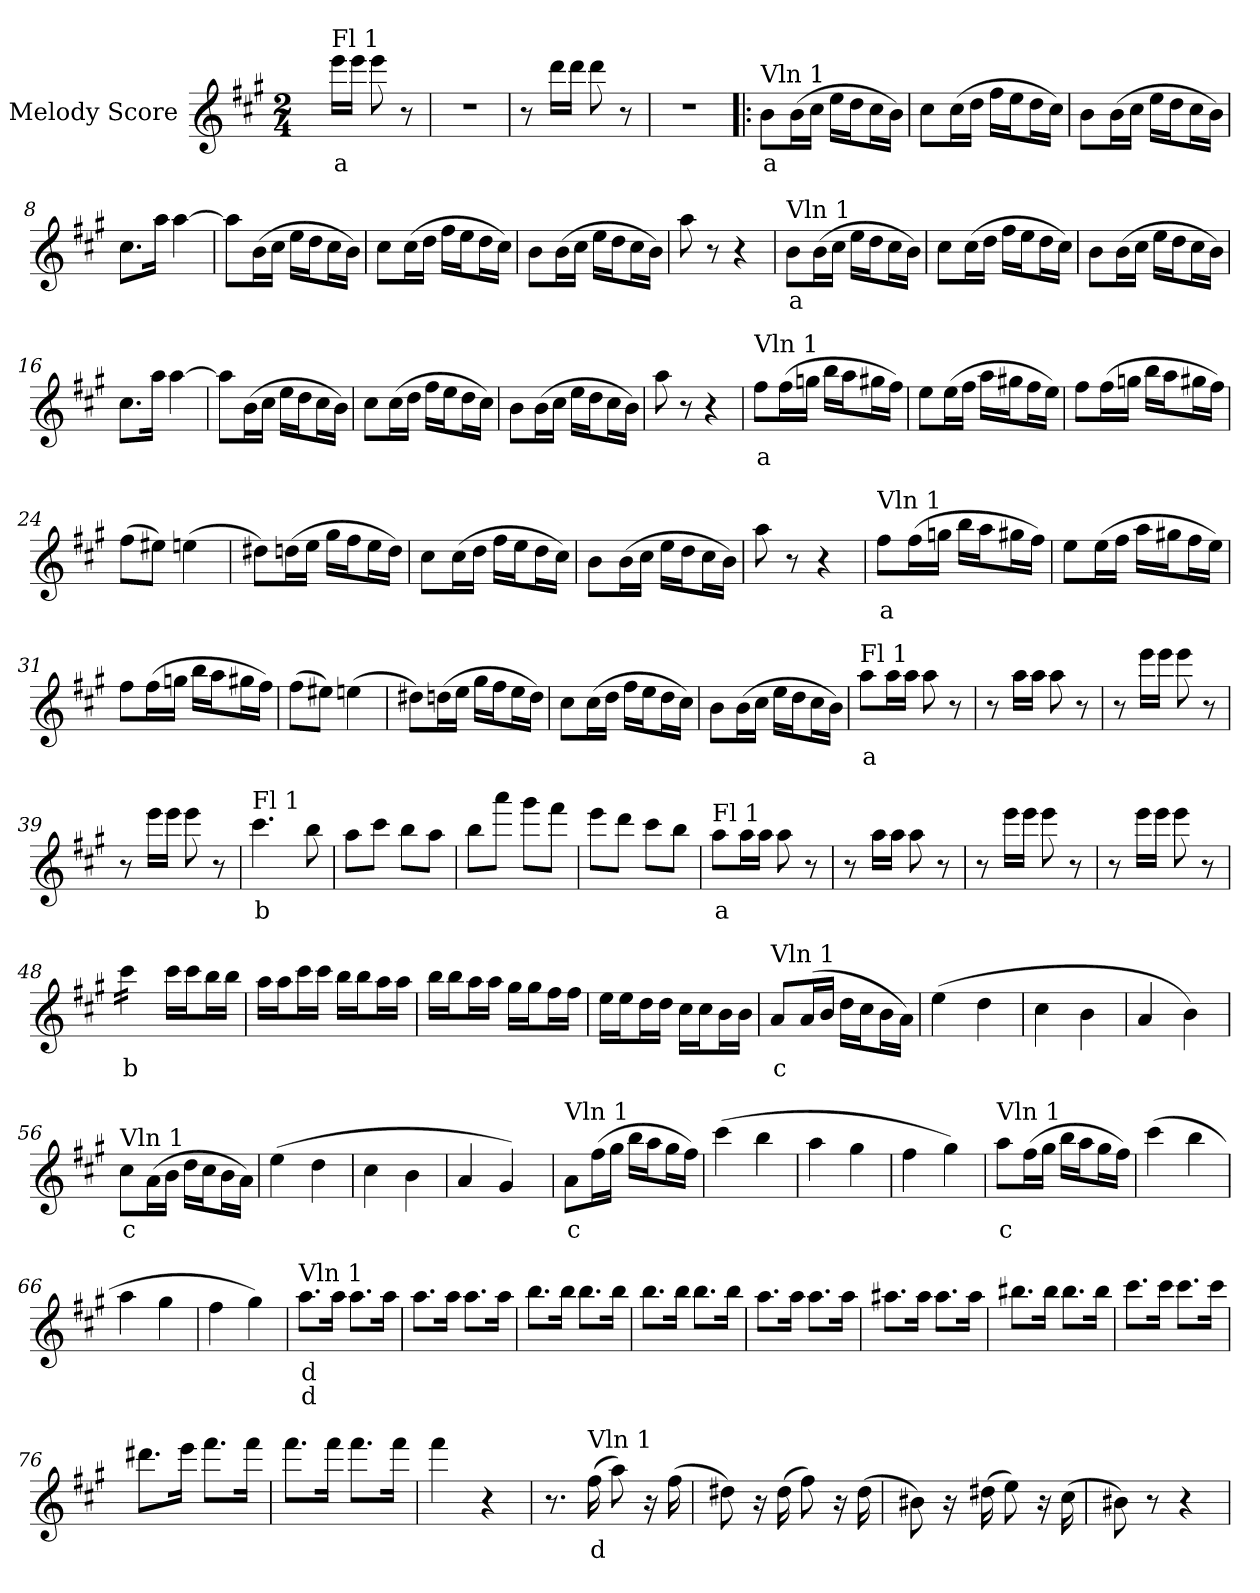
**kern	**text	**text
*part1	*part1	*part1
*staff1	*staff1	*staff1
*I"Melody Score	*	*
*k[f#c#g#]	*	*
*M2/4	*	*
*MM144	*	*
=1	=1	=1
8ryy	.	.
!LO:TX:a:t=Fl 1	!	!
!	!LO:LY:b:color=#FF0000	!
16eee\LL	a	.
16eee\JJ	.	.
8eee\	.	.
8r	.	.
=2	=2	=2
2r	.	.
=3	=3	=3
8r	.	.
16ddd\LL	.	.
16ddd\JJ	.	.
8ddd\	.	.
8r	.	.
=4	=4	=4
2r	.	.
=5!|:	=5!|:	=5!|:
!LO:TX:a:t=Vln 1	!	!
!	!LO:LY:b:color=#FF0000	!
8b\L	a	.
(16b\L	.	.
16cc#\JJ	.	.
16ee\LL	.	.
16dd\J	.	.
16cc#\L	.	.
16b\JJ)	.	.
=6	=6	=6
8cc#\L	.	.
(16cc#\L	.	.
16dd\JJ	.	.
16ff#\LL	.	.
16ee\J	.	.
16dd\L	.	.
16cc#\JJ)	.	.
=7	=7	=7
8b\L	.	.
(16b\L	.	.
16cc#\JJ	.	.
16ee\LL	.	.
16dd\J	.	.
16cc#\L	.	.
16b\JJ)	.	.
=8	=8	=8
8.cc#\L	.	.
16aa\Jk	.	.
[4aa\	.	.
=9	=9	=9
8aa\L]	.	.
(16b\L	.	.
16cc#\JJ	.	.
16ee\LL	.	.
16dd\J	.	.
16cc#\L	.	.
16b\JJ)	.	.
=10	=10	=10
8cc#\L	.	.
(16cc#\L	.	.
16dd\JJ	.	.
16ff#\LL	.	.
16ee\J	.	.
16dd\L	.	.
16cc#\JJ)	.	.
=11	=11	=11
8b\L	.	.
(16b\L	.	.
16cc#\JJ	.	.
16ee\LL	.	.
16dd\J	.	.
16cc#\L	.	.
16b\JJ)	.	.
=12	=12	=12
8aa\	.	.
8r	.	.
4r	.	.
=13	=13	=13
!LO:TX:a:t=Vln 1	!	!
!	!LO:LY:b:color=#FF0000	!
8b\L	a	.
(16b\L	.	.
16cc#\JJ	.	.
16ee\LL	.	.
16dd\J	.	.
16cc#\L	.	.
16b\JJ)	.	.
=14	=14	=14
8cc#\L	.	.
(16cc#\L	.	.
16dd\JJ	.	.
16ff#\LL	.	.
16ee\J	.	.
16dd\L	.	.
16cc#\JJ)	.	.
=15	=15	=15
8b\L	.	.
(16b\L	.	.
16cc#\JJ	.	.
16ee\LL	.	.
16dd\J	.	.
16cc#\L	.	.
16b\JJ)	.	.
=16	=16	=16
8.cc#\L	.	.
16aa\Jk	.	.
[4aa\	.	.
=17	=17	=17
8aa\L]	.	.
(16b\L	.	.
16cc#\JJ	.	.
16ee\LL	.	.
16dd\J	.	.
16cc#\L	.	.
16b\JJ)	.	.
=18	=18	=18
8cc#\L	.	.
(16cc#\L	.	.
16dd\JJ	.	.
16ff#\LL	.	.
16ee\J	.	.
16dd\L	.	.
16cc#\JJ)	.	.
=19	=19	=19
8b\L	.	.
(16b\L	.	.
16cc#\JJ	.	.
16ee\LL	.	.
16dd\J	.	.
16cc#\L	.	.
16b\JJ)	.	.
=20	=20	=20
8aa\	.	.
8r	.	.
4r	.	.
=21	=21	=21
!LO:TX:a:t=Vln 1	!	!
!	!LO:LY:b:color=#FF0000	!
8ff#\L	a	.
(16ff#\L	.	.
16ggn\JJ	.	.
16bb\LL	.	.
16aa\J	.	.
16gg#X\L	.	.
16ff#\JJ)	.	.
=22	=22	=22
8ee\L	.	.
(16ee\L	.	.
16ff#\JJ	.	.
16aa\LL	.	.
16gg#X\J	.	.
16ff#\L	.	.
16ee\JJ)	.	.
=23	=23	=23
8ff#\L	.	.
(16ff#\L	.	.
16ggn\JJ	.	.
16bb\LL	.	.
16aa\J	.	.
16gg#X\L	.	.
16ff#\JJ)	.	.
=24	=24	=24
(8ff#\L	.	.
8ee#X\J)	.	.
(4een\	.	.
=25	=25	=25
8dd#X\L)	.	.
(16ddn\L	.	.
16ee\JJ	.	.
16gg#\LL	.	.
16ff#\J	.	.
16ee\L	.	.
16dd\JJ)	.	.
=26	=26	=26
8cc#\L	.	.
(16cc#\L	.	.
16dd\JJ	.	.
16ff#\LL	.	.
16ee\J	.	.
16dd\L	.	.
16cc#\JJ)	.	.
=27	=27	=27
8b\L	.	.
(16b\L	.	.
16cc#\JJ	.	.
16ee\LL	.	.
16dd\J	.	.
16cc#\L	.	.
16b\JJ)	.	.
=28	=28	=28
8aa\	.	.
8r	.	.
4r	.	.
=29	=29	=29
!LO:TX:a:t=Vln 1	!	!
!	!LO:LY:b:color=#FF0000	!
8ff#\L	a	.
(16ff#\L	.	.
16ggn\JJ	.	.
16bb\LL	.	.
16aa\J	.	.
16gg#X\L	.	.
16ff#\JJ)	.	.
=30	=30	=30
8ee\L	.	.
(16ee\L	.	.
16ff#\JJ	.	.
16aa\LL	.	.
16gg#X\J	.	.
16ff#\L	.	.
16ee\JJ)	.	.
=31	=31	=31
8ff#\L	.	.
(16ff#\L	.	.
16ggn\JJ	.	.
16bb\LL	.	.
16aa\J	.	.
16gg#X\L	.	.
16ff#\JJ)	.	.
=32	=32	=32
(8ff#\L	.	.
8ee#X\J)	.	.
(4een\	.	.
=33	=33	=33
8dd#X\L)	.	.
(16ddn\L	.	.
16ee\JJ	.	.
16gg#\LL	.	.
16ff#\J	.	.
16ee\L	.	.
16dd\JJ)	.	.
=34	=34	=34
8cc#\L	.	.
(16cc#\L	.	.
16dd\JJ	.	.
16ff#\LL	.	.
16ee\J	.	.
16dd\L	.	.
16cc#\JJ)	.	.
=35	=35	=35
8b\L	.	.
(16b\L	.	.
16cc#\JJ	.	.
16ee\LL	.	.
16dd\J	.	.
16cc#\L	.	.
16b\JJ)	.	.
=36	=36	=36
!LO:TX:a:t=Fl 1	!	!
!	!LO:LY:b:color=#FF0000	!
8aa\L	a	.
16aa\L	.	.
16aa\JJ	.	.
8aa\	.	.
8r	.	.
=37	=37	=37
8r	.	.
16aa\LL	.	.
16aa\JJ	.	.
8aa\	.	.
8r	.	.
=38	=38	=38
8r	.	.
16eee\LL	.	.
16eee\JJ	.	.
8eee\	.	.
8r	.	.
=39	=39	=39
8r	.	.
16eee\LL	.	.
16eee\JJ	.	.
8eee\	.	.
8r	.	.
=40	=40	=40
!LO:TX:a:t=Fl 1	!	!
!	!LO:LY:b:color=#FF0000	!
4.ccc#\	b	.
8bb\	.	.
=41	=41	=41
8aa\L	.	.
8ccc#\J	.	.
8bb\L	.	.
8aa\J	.	.
=42	=42	=42
8bb\L	.	.
8aaa\J	.	.
8ggg#\L	.	.
8fff#\J	.	.
=43	=43	=43
8eee\L	.	.
8ddd\J	.	.
8ccc#\L	.	.
8bb\J	.	.
=44	=44	=44
!LO:TX:a:t=Fl 1	!	!
!	!LO:LY:b:color=#FF0000	!
8aa\L	a	.
16aa\L	.	.
16aa\JJ	.	.
8aa\	.	.
8r	.	.
=45	=45	=45
8r	.	.
16aa\LL	.	.
16aa\JJ	.	.
8aa\	.	.
8r	.	.
=46	=46	=46
8r	.	.
16eee\LL	.	.
16eee\JJ	.	.
8eee\	.	.
8r	.	.
=47	=47	=47
8r	.	.
16eee\LL	.	.
16eee\JJ	.	.
8eee\	.	.
8r	.	.
=48	=48	=48
!LO:TX:a:t=Vln 1	!	!
!	!LO:LY:b:color=#FF0000	!
*tremolo	*	*
16ccc#\LL	b	.
16ccc#\	.	.
16ccc#\	.	.
16ccc#\JJ	.	.
*Xtremolo	*	*
16ccc#\LL	.	.
16ccc#\J	.	.
16bb\L	.	.
16bb\JJ	.	.
=49	=49	=49
16aa\LL	.	.
16aa\J	.	.
16ccc#\L	.	.
16ccc#\JJ	.	.
16bb\LL	.	.
16bb\J	.	.
16aa\L	.	.
16aa\JJ	.	.
=50	=50	=50
16bb\LL	.	.
16bb\J	.	.
16aa\L	.	.
16aa\JJ	.	.
16gg#\LL	.	.
16gg#\J	.	.
16ff#\L	.	.
16ff#\JJ	.	.
=51	=51	=51
16ee\LL	.	.
16ee\J	.	.
16dd\L	.	.
16dd\JJ	.	.
16cc#\LL	.	.
16cc#\J	.	.
16b\L	.	.
16b\JJ	.	.
=52	=52	=52
!LO:TX:a:t=Vln 1	!	!
!	!LO:LY:b:color=#FF0000	!
8a/L	c	.
(16a/L	.	.
16b/JJ	.	.
16dd\LL	.	.
16cc#\J	.	.
16b\L	.	.
16a\JJ)	.	.
=53	=53	=53
(4ee\	.	.
4dd\	.	.
=54	=54	=54
4cc#\	.	.
4b\	.	.
=55	=55	=55
4a/	.	.
4b\)	.	.
=56	=56	=56
!LO:TX:a:t=Vln 1	!	!
!	!LO:LY:b:color=#FF0000	!
8cc#\L	c	.
(16a\L	.	.
16b\JJ	.	.
16dd\LL	.	.
16cc#\J	.	.
16b\L	.	.
16a\JJ)	.	.
=57	=57	=57
(4ee\	.	.
4dd\	.	.
=58	=58	=58
4cc#\	.	.
4b\	.	.
=59	=59	=59
4a/	.	.
4g#/)	.	.
=60	=60	=60
!LO:TX:a:t=Vln 1	!	!
!	!LO:LY:b:color=#FF0000	!
8a\L	c	.
(16ff#\L	.	.
16gg#\JJ	.	.
16bb\LL	.	.
16aa\J	.	.
16gg#\L	.	.
16ff#\JJ)	.	.
=61	=61	=61
(4ccc#\	.	.
4bb\	.	.
=62	=62	=62
4aa\	.	.
4gg#\	.	.
=63	=63	=63
4ff#\	.	.
4gg#\)	.	.
=64	=64	=64
!LO:TX:a:t=Vln 1	!	!
!	!LO:LY:b:color=#FF0000	!
8aa\L	c	.
(16ff#\L	.	.
16gg#\JJ	.	.
16bb\LL	.	.
16aa\J	.	.
16gg#\L	.	.
16ff#\JJ)	.	.
=65	=65	=65
(4ccc#\	.	.
4bb\	.	.
=66	=66	=66
4aa\	.	.
4gg#\	.	.
=67	=67	=67
4ff#\	.	.
4gg#\)	.	.
=68	=68	=68
!LO:TX:a:t=Vln 1	!	!
!	!LO:LY:color=#FF0000	!LO:LY:color=#FF0000
8.aa\L	d	d
16aa\Jk	.	.
8.aa\L	.	.
16aa\Jk	.	.
=69	=69	=69
8.aa\L	.	.
16aa\Jk	.	.
8.aa\L	.	.
16aa\Jk	.	.
=70	=70	=70
8.bb\L	.	.
16bb\Jk	.	.
8.bb\L	.	.
16bb\Jk	.	.
=71	=71	=71
8.bb\L	.	.
16bb\Jk	.	.
8.bb\L	.	.
16bb\Jk	.	.
=72	=72	=72
8.aa\L	.	.
16aa\Jk	.	.
8.aa\L	.	.
16aa\Jk	.	.
=73	=73	=73
8.aa#X\L	.	.
16aa#\Jk	.	.
8.aa#\L	.	.
16aa#\Jk	.	.
=74	=74	=74
8.bb#X\L	.	.
16bb#\Jk	.	.
8.bb#\L	.	.
16bb#\Jk	.	.
=75	=75	=75
8.ccc#\L	.	.
16ccc#\Jk	.	.
8.ccc#\L	.	.
16ccc#\Jk	.	.
=76	=76	=76
8.ddd#X\L	.	.
16eee\Jk	.	.
8.fff#\L	.	.
16fff#\Jk	.	.
=77	=77	=77
8.fff#\L	.	.
16fff#\Jk	.	.
8.fff#\L	.	.
16fff#\Jk	.	.
=78	=78	=78
4fff#\	.	.
4r	.	.
=79	=79	=79
8.r	.	.
!LO:TX:a:t=Vln 1	!	!
!	!LO:LY:b:color=#FF0000	!
(16ff#\	d	.
8aa\)	.	.
16r	.	.
(16ff#\	.	.
=80	=80	=80
8dd#X\)	.	.
16r	.	.
(16dd#\	.	.
8ff#\)	.	.
16r	.	.
(16dd#\	.	.
=81	=81	=81
8b#X\)	.	.
16r	.	.
(16dd#X\	.	.
8ee\)	.	.
16r	.	.
(16cc#\	.	.
=82	=82	=82
8b#X\)	.	.
8r	.	.
4r	.	.
=	=	=
*-	*-	*-
